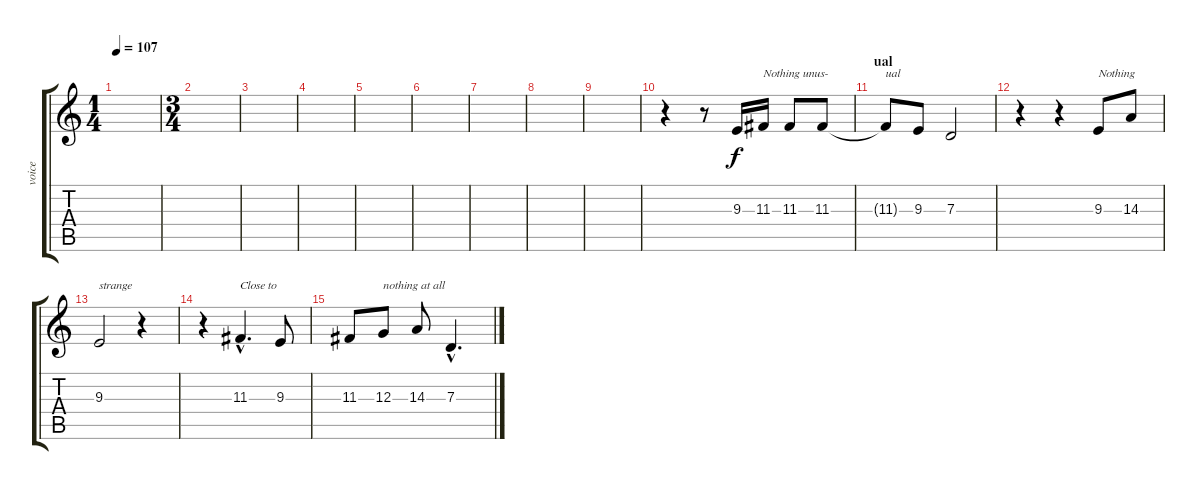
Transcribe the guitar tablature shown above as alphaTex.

\track ("voice" "voice") {instrument acousticgrandpiano}
\staff {score tabs}
\tuning (E4 B3 G3 D3 A2 E2) {hide}
\ts (1 4)
\tempo 107
\clef g2
\ks c
|
\ts (3 4)
|
|
|
|
|
|
|
|
r.4 r.8 9.3.16 11.3.16{txt "Nothing unus-"} 11.3.8 11.3.8 |
\section ("" "ual")
11.3{t}.8{txt "ual"} 9.3.8 7.3.2 |
r.4 r.4 9.3.8{txt "Nothing"} 14.3.8 |
9.3.2{txt "strange"} r.4 |
r.4 11.3{hac}.4{d txt "Close to "} 9.3.8 |
11.3.8 12.3.8{txt "nothing at all"} 14.3.8 7.3{hac}.4{d}
